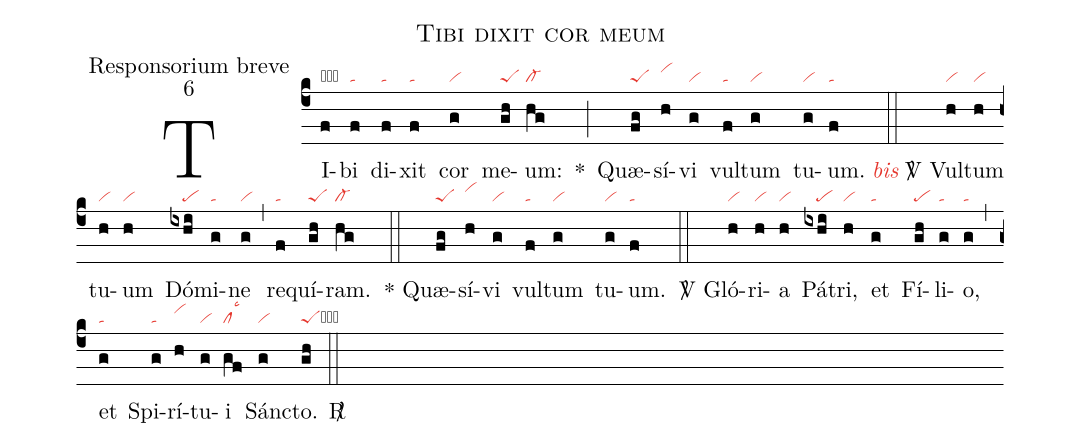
name:Tibi dixit cor meum;
office-part:Responsorium breve;
mode:6;
nabc-lines:1;
%%
(c4) TI(f|obta)bi(f|ta) di(f|ta)xit(f|ta) cor(g|vi) me(gh|peS)um:(hg|cl-) <sp>*</sp>(;) Quæ(fg|peS)sí(h|vihj)vi(g|vi) vul(f|ta)tum(g|vi) tu(g|vi)um.(f|ta) <i><c>bis</c></i>(::)<sp>V/</sp> Vul(h|vi)tum(h|vi) tu(h|vi)um(h|vi) Dó(ixhi|////pe)mi(g|ta)ne(g|vi) (,) re(f|ta)quí(gh|peS)ram.(hg|cl-) (::) <sp>*</sp> Quæ(fg|peS)sí(h|vihj)vi(g|vi) vul(f|ta)tum(g|vi) tu(g|vi)um.(f|ta) (::) <sp>V/</sp> Gló(h|vi)ri(h|vi)a(h|vi) Pá(ixhi|////pe)tri,(h|vi) et(g|ta) Fí(gh|pe)li(g|ta)o,(g|ta) (,) et(g|ta) Spi(g|ta)rí(h|vihj)tu(g|vi)i(gf|cllsc3) Sánc(g|vi)to.(gh|peScb) <sp>R/</sp>(::)
